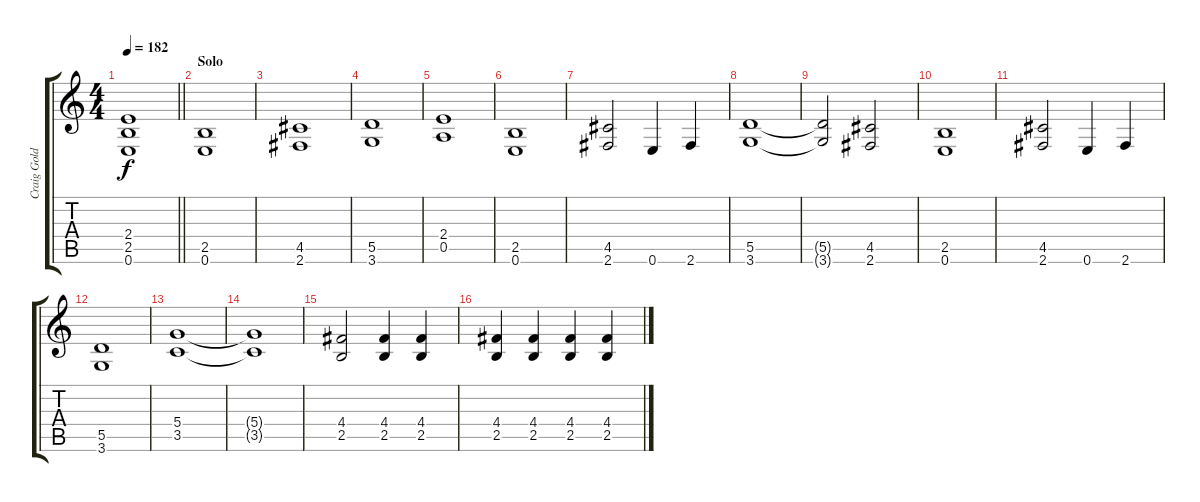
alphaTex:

\track ("Craig Goldy" "Craig Gold") {instrument overdrivenguitar}
\staff {score tabs}
\tuning (E4 B3 G3 D3 A2 E2) {hide}
\ts (4 4)
\tempo 182
\clef g2
\barLineRight lightlight
\ks c
(2.4 2.5 0.6).1{dy f} |
\section ("" "Solo")
(2.5 0.6).1 |
(4.5 2.6).1 |
(5.5 3.6).1 |
(2.4 0.5).1 |
(2.5 0.6).1 |
(4.5 2.6).2 0.6.4 2.6.4 |
(5.5 3.6).1 |
(5.5{t} 3.6{t}).2 (4.5 2.6).2 |
(2.5 0.6).1 |
(4.5 2.6).2 0.6.4 2.6.4 |
(5.5 3.6).1 |
(5.4 3.5).1 |
(5.4{t} 3.5{t}).1 |
(4.4 2.5).2 (4.4 2.5).4 (4.4 2.5).4 |
(4.4 2.5).4 (4.4 2.5).4 (4.4 2.5).4 (4.4 2.5).4
